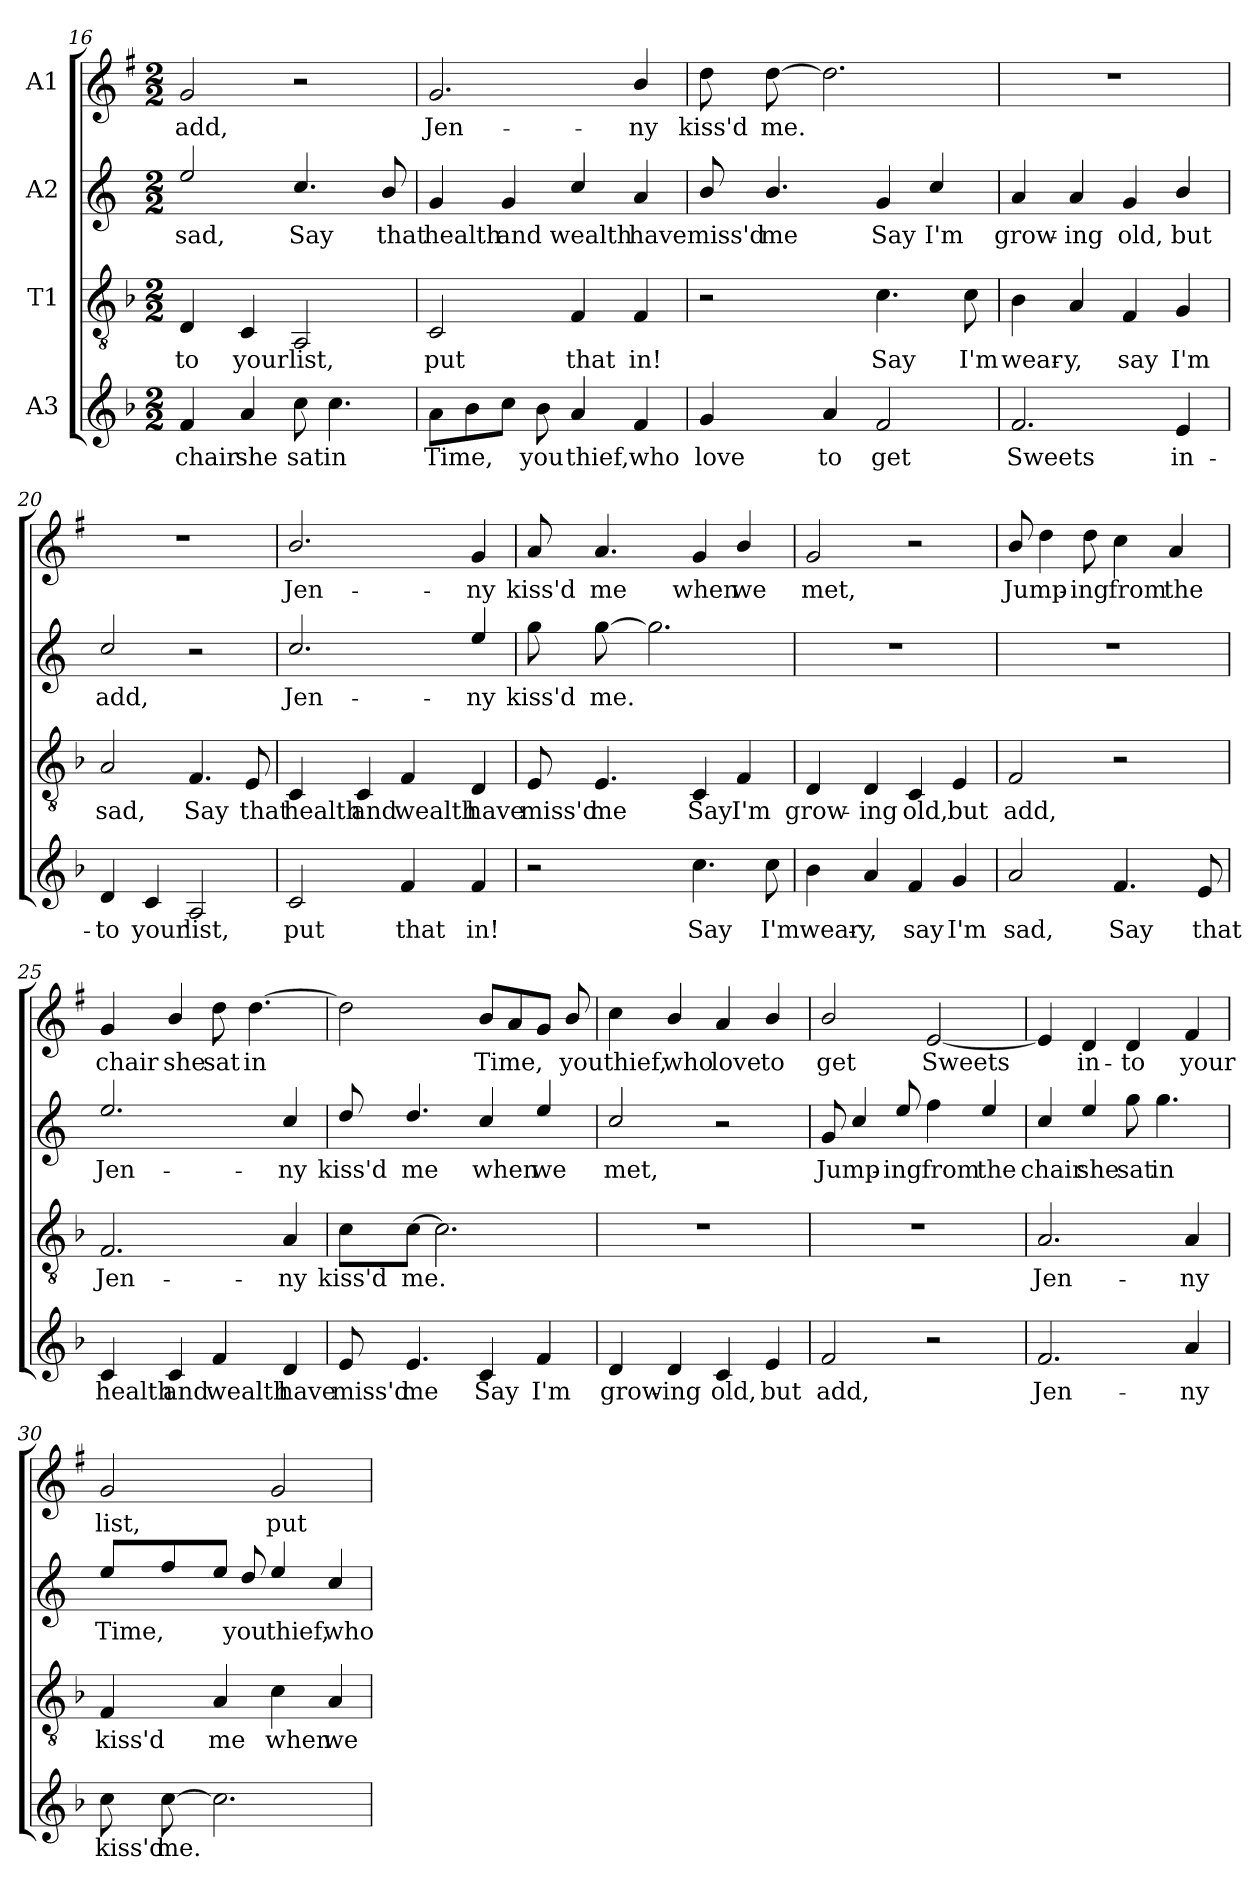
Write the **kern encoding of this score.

**kern	**text	**kern	**text	**kern	**text	**kern	**text
*part4	*part4	*part3	*part3	*part2	*part2	*part1	*part1
*staff4	*staff4	*staff3	*staff3	*staff2	*staff2	*staff1	*staff1
*I"A3	*	*I"T1	*	*I"A2	*	*I"A1	*
*clefG2	*	*clefGv2	*	*clefG2	*	*clefG2	*
*	*	*	*	*ITrd4c7	*	*ITrd1c2	*
*k[b-]	*	*k[b-]	*	*k[b-]	*	*k[b-]	*
*F:	*	*F:	*	*F:	*	*F:	*
*M2/2	*	*M2/2	*	*M2/2	*	*M2/2	*
=16	=16	=16	=16	=16	=16	=16	=16
!	!LO:LY:b	!	!LO:LY:b	!	!LO:LY:b	!	!LO:LY:b
4f/	chair	4D/	-to	2a/	sad,	2f/	add,
!	!LO:LY:b	!	!LO:LY:b	!	!	!	!
4a/	she	4C/	your	.	.	.	.
!	!LO:LY:b	!	!LO:LY:b	!	!LO:LY:b	!	!
8cc\	sat	2AA/	list,	4.f/	Say	2r	.
!	!LO:LY:b	!	!	!	!	!	!
4.cc\	in	.	.	.	.	.	.
!	!	!	!	!	!LO:LY:b	!	!
.	.	.	.	8e/	that	.	.
=17	=17	=17	=17	=17	=17	=17	=17
!	!LO:LY:b	!	!LO:LY:b	!	!LO:LY:b	!	!LO:LY:b
8a\L	Time,	2C/	put	4c/	health	2.f/	Jen-
8b-\	.	.	.	.	.	.	.
!	!	!	!	!	!LO:LY:b	!	!
8cc\J	.	.	.	4c/	and	.	.
!	!LO:LY:b	!	!	!	!	!	!
8b-\	you	.	.	.	.	.	.
!	!LO:LY:b	!	!LO:LY:b	!	!LO:LY:b	!	!
4a/	thief,	4F/	that	4f/	wealth	.	.
!	!LO:LY:b	!	!LO:LY:b	!	!LO:LY:b	!	!LO:LY:b
4f/	who	4F/	in!	4d/	have	4a/	-ny
=18	=18	=18	=18	=18	=18	=18	=18
!	!LO:LY:b	!	!	!	!LO:LY:b	!	!LO:LY:b
4g/	love	2r	.	8e/	miss'd	8cc\	kiss'd
!	!	!	!	!	!LO:LY:b	!	!LO:LY:b
.	.	.	.	4.e/	me	[8cc\	me.
!	!LO:LY:b	!	!	!	!	!	!
4a/	to	.	.	.	.	2.cc\]	.
!	!LO:LY:b	!	!LO:LY:b	!	!LO:LY:b	!	!
2f/	get	4.c\	Say	4c/	Say	.	.
!	!	!	!	!	!LO:LY:b	!	!
.	.	.	.	4f/	I'm	.	.
!	!	!	!LO:LY:b	!	!	!	!
.	.	8c\	I'm	.	.	.	.
=19	=19	=19	=19	=19	=19	=19	=19
!	!LO:LY:b	!	!LO:LY:b	!	!LO:LY:b	!	!
2.f/	Sweets	4B-\	wear-	4d/	grow-	1r	.
!	!	!	!LO:LY:b	!	!LO:LY:b	!	!
.	.	4A/	-y,	4d/	-ing	.	.
!	!	!	!LO:LY:b	!	!LO:LY:b	!	!
.	.	4F/	say	4c/	old,	.	.
!	!LO:LY:b	!	!LO:LY:b	!	!LO:LY:b	!	!
4e/	in-	4G/	I'm	4e/	but	.	.
!!LO:PB:g=z
=20	=20	=20	=20	=20	=20	=20	=20
!	!LO:LY:b	!	!LO:LY:b	!	!LO:LY:b	!	!
4d/	-to	2A/	sad,	2f/	add,	1r	.
!	!LO:LY:b	!	!	!	!	!	!
4c/	your	.	.	.	.	.	.
!	!LO:LY:b	!	!LO:LY:b	!	!	!	!
2A/	list,	4.F/	Say	2r	.	.	.
!	!	!	!LO:LY:b	!	!	!	!
.	.	8E/	that	.	.	.	.
=21	=21	=21	=21	=21	=21	=21	=21
!	!LO:LY:b	!	!LO:LY:b	!	!LO:LY:b	!	!LO:LY:b
2c/	put	4C/	health	2.f/	Jen-	2.a/	Jen-
!	!	!	!LO:LY:b	!	!	!	!
.	.	4C/	and	.	.	.	.
!	!LO:LY:b	!	!LO:LY:b	!	!	!	!
4f/	that	4F/	wealth	.	.	.	.
!	!LO:LY:b	!	!LO:LY:b	!	!LO:LY:b	!	!LO:LY:b
4f/	in!	4D/	have	4a/	-ny	4f/	-ny
=22	=22	=22	=22	=22	=22	=22	=22
!	!	!	!LO:LY:b	!	!LO:LY:b	!	!LO:LY:b
2r	.	8E/	miss'd	8cc\	kiss'd	8g/	kiss'd
!	!	!	!LO:LY:b	!	!LO:LY:b	!	!LO:LY:b
.	.	4.E/	me	[8cc\	me.	4.g/	me
.	.	.	.	2.cc\]	.	.	.
!	!LO:LY:b	!	!LO:LY:b	!	!	!	!LO:LY:b
4.cc\	Say	4C/	Say	.	.	4f/	when
!	!	!	!LO:LY:b	!	!	!	!LO:LY:b
.	.	4F/	I'm	.	.	4a/	we
!	!LO:LY:b	!	!	!	!	!	!
8cc\	I'm	.	.	.	.	.	.
=23	=23	=23	=23	=23	=23	=23	=23
!	!LO:LY:b	!	!LO:LY:b	!	!	!	!LO:LY:b
4b-\	wear-	4D/	grow-	1r	.	2f/	met,
!	!LO:LY:b	!	!LO:LY:b	!	!	!	!
4a/	-y,	4D/	-ing	.	.	.	.
!	!LO:LY:b	!	!LO:LY:b	!	!	!	!
4f/	say	4C/	old,	.	.	2r	.
!	!LO:LY:b	!	!LO:LY:b	!	!	!	!
4g/	I'm	4E/	but	.	.	.	.
=24	=24	=24	=24	=24	=24	=24	=24
!	!LO:LY:b	!	!LO:LY:b	!	!	!	!LO:LY:b
2a/	sad,	2F/	add,	1r	.	8a/	Jump-
.	.	.	.	.	.	4cc\	.
!	!	!	!	!	!	!	!LO:LY:b
.	.	.	.	.	.	8cc\	-ing
!	!LO:LY:b	!	!	!	!	!	!LO:LY:b
4.f/	Say	2r	.	.	.	4b-\	from
!	!	!	!	!	!	!	!LO:LY:b
.	.	.	.	.	.	4g/	the
!	!LO:LY:b	!	!	!	!	!	!
8e/	that	.	.	.	.	.	.
!!LO:LB:g=z
=25	=25	=25	=25	=25	=25	=25	=25
!	!LO:LY:b	!	!LO:LY:b	!	!LO:LY:b	!	!LO:LY:b
4c/	health	2.F/	Jen-	2.a/	Jen-	4f/	chair
!	!LO:LY:b	!	!	!	!	!	!LO:LY:b
4c/	and	.	.	.	.	4a/	she
!	!LO:LY:b	!	!	!	!	!	!LO:LY:b
4f/	wealth	.	.	.	.	8cc\	sat
!	!	!	!	!	!	!	!LO:LY:b
.	.	.	.	.	.	[4.cc\	in
!	!LO:LY:b	!	!LO:LY:b	!	!LO:LY:b	!	!
4d/	have	4A/	-ny	4f/	-ny	.	.
=26	=26	=26	=26	=26	=26	=26	=26
!	!LO:LY:b	!	!LO:LY:b	!	!LO:LY:b	!	!
8e/	miss'd	8c\L	kiss'd	8g/	kiss'd	2cc\]	.
!	!LO:LY:b	!	!LO:LY:b	!	!LO:LY:b	!	!
4.e/	me	[8c\J	me.	4.g/	me	.	.
.	.	2.c\]	.	.	.	.	.
!	!LO:LY:b	!	!	!	!LO:LY:b	!	!LO:LY:b
4c/	Say	.	.	4f/	when	8a/L	Time,
.	.	.	.	.	.	8g/	.
!	!LO:LY:b	!	!	!	!LO:LY:b	!	!
4f/	I'm	.	.	4a/	we	8f/J	.
!	!	!	!	!	!	!	!LO:LY:b
.	.	.	.	.	.	8a/	you
=27	=27	=27	=27	=27	=27	=27	=27
!	!LO:LY:b	!	!	!	!LO:LY:b	!	!LO:LY:b
4d/	grow-	1r	.	2f/	met,	4b-\	thief,
!	!LO:LY:b	!	!	!	!	!	!LO:LY:b
4d/	-ing	.	.	.	.	4a/	who
!	!LO:LY:b	!	!	!	!	!	!LO:LY:b
4c/	old,	.	.	2r	.	4g/	love
!	!LO:LY:b	!	!	!	!	!	!LO:LY:b
4e/	but	.	.	.	.	4a/	to
=28	=28	=28	=28	=28	=28	=28	=28
!	!LO:LY:b	!	!	!	!LO:LY:b	!	!LO:LY:b
2f/	add,	1r	.	8c/	Jump-	2a/	get
.	.	.	.	4f/	.	.	.
!	!	!	!	!	!LO:LY:b	!	!
.	.	.	.	8a/	-ing	.	.
!	!	!	!	!	!LO:LY:b	!	!LO:LY:b
2r	.	.	.	4b-\	from	[2d/	Sweets
!	!	!	!	!	!LO:LY:b	!	!
.	.	.	.	4a/	the	.	.
=29	=29	=29	=29	=29	=29	=29	=29
!	!LO:LY:b	!	!LO:LY:b	!	!LO:LY:b	!	!
2.f/	Jen-	2.A/	Jen-	4f/	chair	4d/]	.
!	!	!	!	!	!LO:LY:b	!	!LO:LY:b
.	.	.	.	4a/	she	4c/	in-
!	!	!	!	!	!LO:LY:b	!	!LO:LY:b
.	.	.	.	8cc\	sat	4c/	-to
!	!	!	!	!	!LO:LY:b	!	!
.	.	.	.	4.cc\	in	.	.
!	!LO:LY:b	!	!LO:LY:b	!	!	!	!LO:LY:b
4a/	-ny	4A/	-ny	.	.	4e/	your
!!LO:PB:g=z
=30	=30	=30	=30	=30	=30	=30	=30
!	!LO:LY:b	!	!LO:LY:b	!	!LO:LY:b	!	!LO:LY:b
8cc\	kiss'd	4F/	kiss'd	8a/L	Time,	2f/	list,
!	!LO:LY:b	!	!	!	!	!	!
[8cc\	me.	.	.	8b-/	.	.	.
!	!	!	!LO:LY:b	!	!	!	!
2.cc\]	.	4A/	me	8a/J	.	.	.
!	!	!	!	!	!LO:LY:b	!	!
.	.	.	.	8g/	you	.	.
!	!	!	!LO:LY:b	!	!LO:LY:b	!	!LO:LY:b
.	.	4c\	when	4a/	thief,	2f/	put
!	!	!	!LO:LY:b	!	!LO:LY:b	!	!
.	.	4A/	we	4f/	who	.	.
=	=	=	=	=	=	=	=
*-	*-	*-	*-	*-	*-	*-	*-
